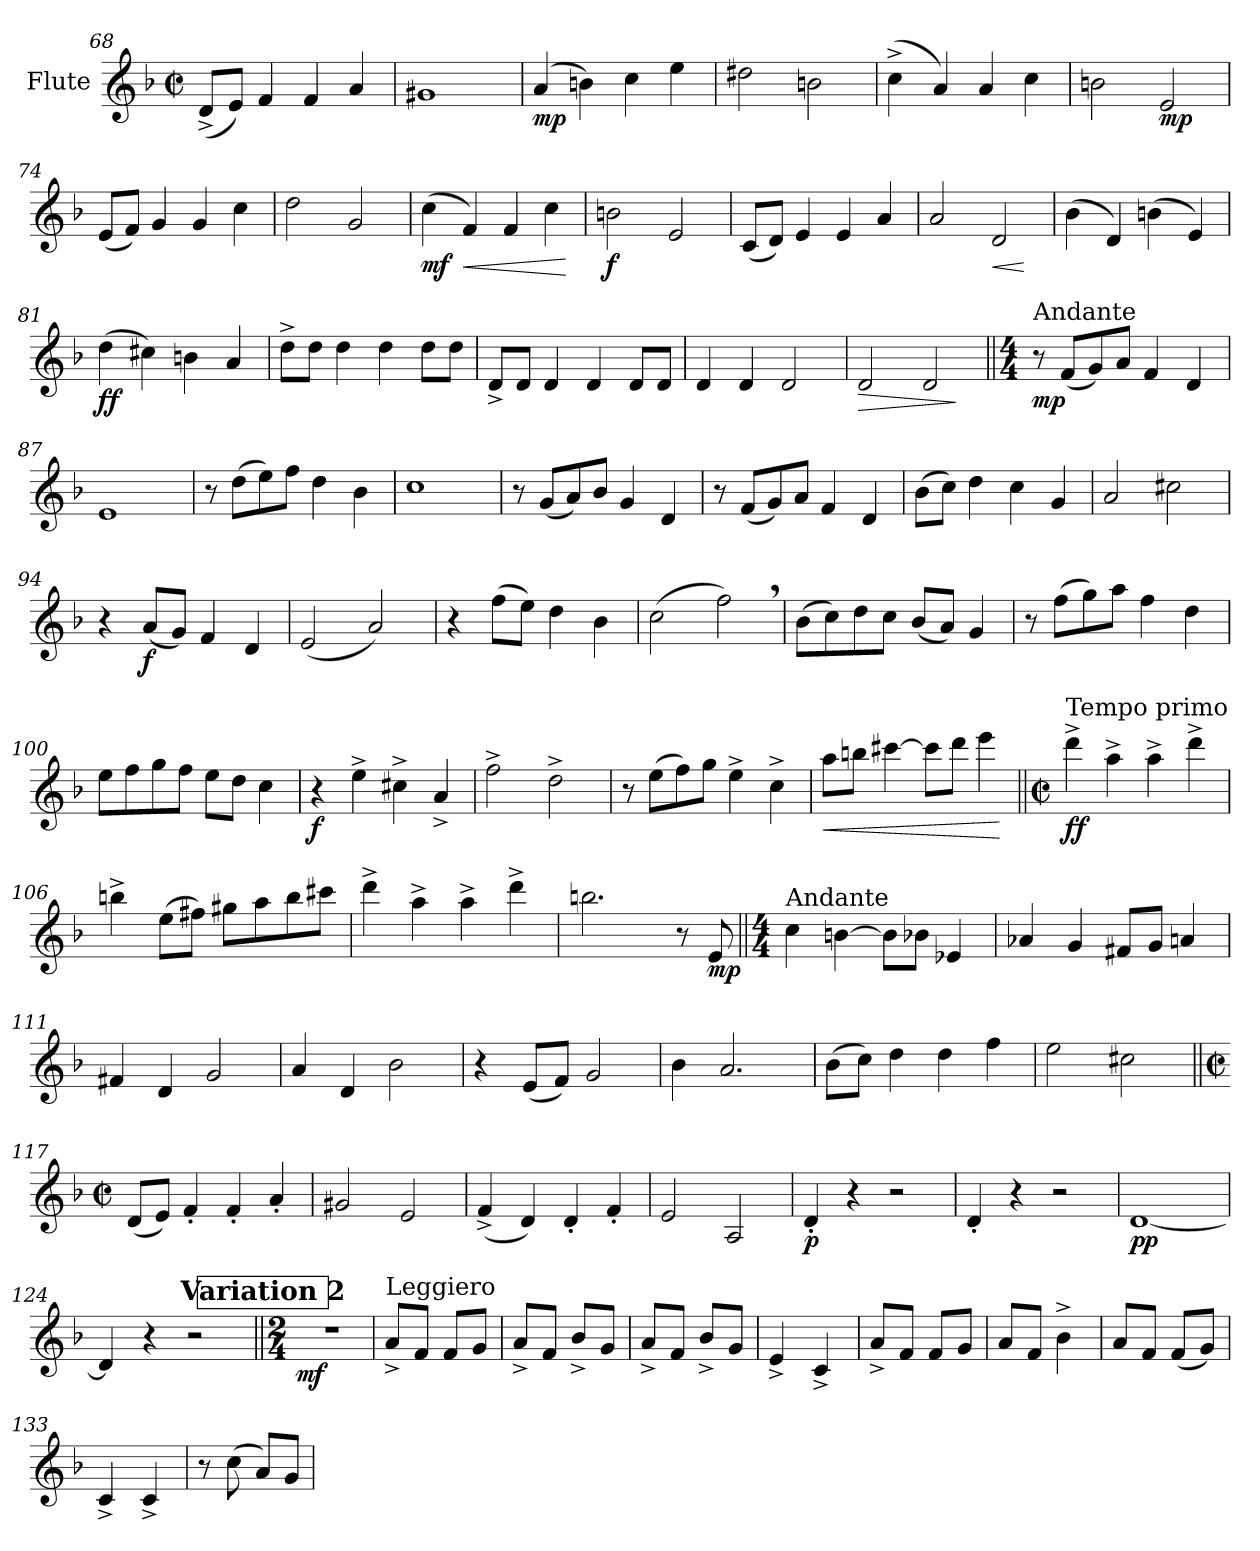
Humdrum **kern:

**kern	**dynam
*part1	*part1
*staff1	*staff1
*I"Flute	*
*I'Fl	*
*clefG2	*
*k[b-]	*
*F:	*
*M2/2	*
*met(c|)	*
=68	=68
(8d^/L	.
8e/J)	.
4f/	.
4f/	.
4a/	.
=69	=69
1g#X	.
=70	=70
!	!LO:DY:b
(4a/	mp
4bn\)	.
4cc\	.
4ee\	.
!!LO:LB:g=z
=71	=71
2dd#X\	.
2bn\	.
=72	=72
(4cc^\	.
4a/)	.
4a/	.
4cc\	.
=73	=73
2bn\	.
!	!LO:DY:b
2e/	mp
=74	=74
(8e/L	.
8f/J)	.
4g/	.
4g/	.
4cc\	.
=75	=75
2dd\	.
2g/	.
=76	=76
!	!LO:DY:b
(4cc\	mf
!	!LO:HP:b
4f/)	<
4f/	.
4cc\	.
.	[
=77	=77
!	!LO:DY:b
2bn\	f
2e/	.
!!LO:LB:g=z
=78	=78
(8c/L	.
8d/J)	.
4e/	.
4e/	.
4a/	.
=79	=79
2a/	.
!	!LO:HP:b
2d/	<
.	[
=80	=80
(4b-\	.
4d/)	.
(4bn\	.
4e/)	.
=81	=81
!	!LO:DY:b
(4dd\	ff
4cc#X\)	.
4bn\	.
4a/	.
=82	=82
8dd^\L	.
8dd\J	.
4dd\	.
4dd\	.
8dd\L	.
8dd\J	.
=83	=83
8d^/L	.
8d/J	.
4d/	.
4d/	.
8d/L	.
8d/J	.
=84	=84
4d/	.
4d/	.
2d/	.
!!LO:LB:g=z
=85	=85
!	!LO:HP:b
2d/	>
2d/	.
.	]
=86||	=86||
*M4/4	*
!LO:TX:a:t=Andante	!
!	!LO:DY:b
8r	mp
(8f/L	.
8g/)	.
8a/J	.
4f/	.
4d/	.
=87	=87
1e	.
=88	=88
8r	.
(8dd\L	.
8ee\)	.
8ff\J	.
4dd\	.
4b-\	.
=89	=89
1cc	.
=90	=90
8r	.
(8g/L	.
8a/)	.
8b-/J	.
4g/	.
4d/	.
=91	=91
8r	.
(8f/L	.
8g/)	.
8a/J	.
4f/	.
4d/	.
!!LO:LB:g=z
=92	=92
(8b-\L	.
8cc\J)	.
4dd\	.
4cc\	.
4g/	.
=93	=93
2a/	.
2cc#X\	.
=94	=94
4r	.
!	!LO:DY:b
(8a/L	f
8g/J)	.
4f/	.
4d/	.
=95	=95
(2e/	.
2a/)	.
=96	=96
4r	.
(8ff\L	.
8ee\J)	.
4dd\	.
4b-\	.
=97	=97
(2cc\	.
2ff,\)	.
=98	=98
(8b-\L	.
8cc\)	.
8dd\	.
8cc\J	.
(8b-/L	.
8a/J)	.
4g/	.
!!LO:LB:g=z
=99	=99
8r	.
(8ff\L	.
8gg\)	.
8aa\J	.
4ff\	.
4dd\	.
=100	=100
8ee\L	.
8ff\	.
8gg\	.
8ff\J	.
8ee\L	.
8dd\J	.
4cc\	.
=101	=101
!	!LO:DY:b
4r	f
4ee^\	.
4cc#X^\	.
4a^/	.
=102	=102
2ff^\	.
2dd^\	.
=103	=103
8r	.
(8ee\L	.
8ff\)	.
8gg\J	.
4ee^\	.
4cc^\	.
=104	=104
!	!LO:HP:b
8aa\L	<
8bbn\J	.
[4ccc#X\	.
8ccc#\L]	.
8ddd\J	.
4eee\	.
.	[
=105||	=105||
*M2/2	*
*met(c|)	*
!LO:TX:a:t=Tempo primo	!
!	!LO:DY:b
4ddd^\	ff
4aa^\	.
4aa^\	.
4ddd^\	.
!!LO:LB:g=z
=106	=106
4bbn^\	.
(8ee\L	.
8ff#X\J)	.
8gg#X\L	.
8aa\	.
8bb\	.
8ccc#X\J	.
=107	=107
4ddd^\	.
4aa^\	.
4aa^\	.
4ddd^\	.
=108	=108
2.bbn\	.
8r	.
!	!LO:DY:b
8e/	mp
=109||	=109||
*M4/4	*
!LO:TX:a:t=Andante	!
4cc\	.
[4bn\	.
8b\L]	.
8b-X\J	.
4e-X/	.
=110	=110
4a-X/	.
4g/	.
8f#X/L	.
8g/J	.
4an/	.
=111	=111
4f#X/	.
4d/	.
2g/	.
=112	=112
4a/	.
4d/	.
2b-\	.
!!LO:LB:g=z
=113	=113
4r	.
(8e/L	.
8f/J)	.
2g/	.
=114	=114
4b-\	.
2.a/	.
=115	=115
(8b-\L	.
8cc\J)	.
4dd\	.
4dd\	.
4ff\	.
=116	=116
2ee\	.
2cc#X\	.
=117||	=117||
*M2/2	*
*met(c|)	*
(8d/L	.
8e/J)	.
4f'/	.
4f'/	.
4a'/	.
=118	=118
2g#X/	.
2e/	.
=119	=119
(4f^/	.
4d/)	.
4d'/	.
4f'/	.
=120	=120
2e/	.
2A/	.
=121	=121
!	!LO:DY:b
4d'/	p
4r	.
2r	.
=122	=122
4d'/	.
4r	.
2r	.
!!LO:LB:g=z
=123	=123
!	!LO:DY:b
[1d	pp
=124	=124
4d/]	.
4r	.
2r	.
!!LO:REH:place=s1:a:t=Variation 2
=125||	=125||
*M2/4	*
!	!LO:DY:b
2r	mf
=126	=126
!LO:TX:a:t=Leggiero	!
8a^/L	.
8f/J	.
8f/L	.
8g/J	.
=127	=127
8a^/L	.
8f/J	.
8b-^/L	.
8g/J	.
=128	=128
8a^/L	.
8f/J	.
8b-^/L	.
8g/J	.
=129	=129
4e^/	.
4c^/	.
=130	=130
8a^/L	.
8f/J	.
8f/L	.
8g/J	.
=131	=131
8a/L	.
8f/J	.
4b-^\	.
=132	=132
8a/L	.
8f/J	.
(8f/L	.
8g/J)	.
!!LO:LB:g=z
=133	=133
4c^/	.
4c^/	.
=134	=134
8r	.
(8cc\	.
8a/L)	.
8g/J	.
=	=
*-	*-
